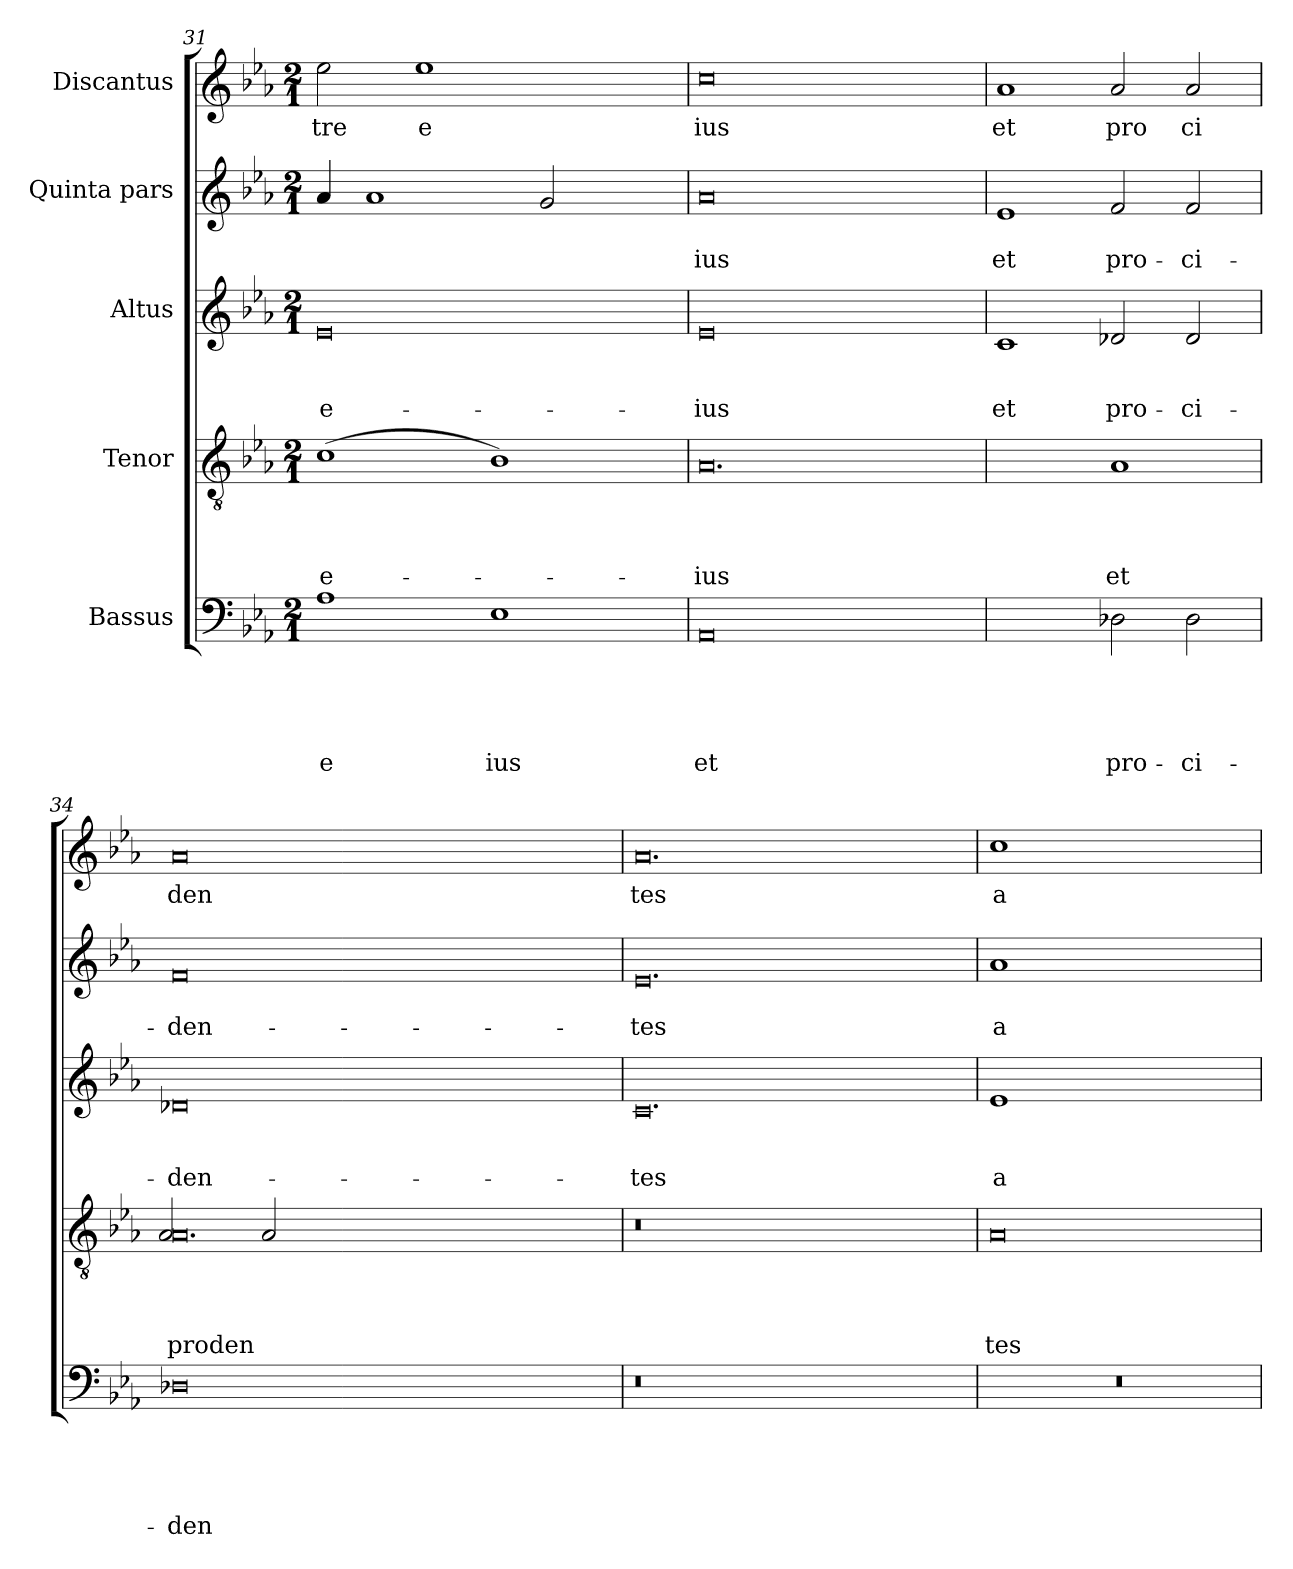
**kern	**text	**text	**text	**text	**text	**kern	**text	**text	**text	**text	**kern	**text	**text	**text	**kern	**text	**text	**kern	**text
*part5	*part5	*part5	*part5	*part5	*part5	*part4	*part4	*part4	*part4	*part4	*part3	*part3	*part3	*part3	*part2	*part2	*part2	*part1	*part1
*staff5	*staff5	*staff5	*staff5	*staff5	*staff5	*staff4	*staff4	*staff4	*staff4	*staff4	*staff3	*staff3	*staff3	*staff3	*staff2	*staff2	*staff2	*staff1	*staff1
*I"Bassus	*	*	*	*	*	*I"Tenor	*	*	*	*	*I"Altus	*	*	*	*I"Quinta pars	*	*	*I"Discantus	*
*clefF4	*	*	*	*	*	*clefGv2	*	*	*	*	*clefG2	*	*	*	*clefG2	*	*	*clefG2	*
*k[b-e-a-]	*	*	*	*	*	*k[b-e-a-]	*	*	*	*	*k[b-e-a-]	*	*	*	*k[b-e-a-]	*	*	*k[b-e-a-]	*
*E-:	*	*	*	*	*	*E-:	*	*	*	*	*E-:	*	*	*	*E-:	*	*	*E-:	*
*M2/1	*	*	*	*	*	*M2/1	*	*	*	*	*M2/1	*	*	*	*M2/1	*	*	*M2/1	*
=31	=31	=31	=31	=31	=31	=31	=31	=31	=31	=31	=31	=31	=31	=31	=31	=31	=31	=31	=31
!	!	!	!	!	!LO:LY:b	!	!	!	!	!LO:LY:b	!	!	!	!LO:LY:b	!	!	!	!	!LO:LY:b
1A-	.	.	.	.	e	(>1c	.	.	.	e-	0e-	.	.	e-	4a-/	.	.	2ee-\	tre
.	.	.	.	.	.	.	.	.	.	.	.	.	.	.	1a-	.	.	.	.
!	!	!	!	!	!	!	!	!	!	!	!	!	!	!	!	!	!	!	!LO:LY:b
.	.	.	.	.	.	.	.	.	.	.	.	.	.	.	.	.	.	1ee-	e
!	!	!	!	!	!LO:LY:b	!	!	!	!	!	!	!	!	!	!	!	!	!	!
1E-	.	.	.	.	ius	1B-)	.	.	.	.	.	.	.	.	.	.	.	.	.
.	.	.	.	.	.	.	.	.	.	.	.	.	.	.	2g/	.	.	.	.
.	.	.	.	.	.	.	.	.	.	.	.	.	.	.	.	.	.	2ryy	.
.	.	.	.	.	.	.	.	.	.	.	.	.	.	.	4ryy	.	.	.	.
!!LO:PB:g=z
=32	=32	=32	=32	=32	=32	=32	=32	=32	=32	=32	=32	=32	=32	=32	=32	=32	=32	=32	=32
!	!	!	!	!	!LO:LY:b	!	!	!	!	!LO:LY:b	!	!	!	!LO:LY:b	!	!	!LO:LY:b	!	!LO:LY:a
0AA-	.	.	.	.	et	0.A-	.	.	.	-ius	0e-	.	.	-ius	0a-	.	-ius	0cc	ius
1ryy	.	.	.	.	.	.	.	.	.	.	1ryy	.	.	.	1ryy	.	.	1ryy	.
=33	=33	=33	=33	=33	=33	=33	=33	=33	=33	=33	=33	=33	=33	=33	=33	=33	=33	=33	=33
!	!	!	!	!	!	!	!	!	!	!	!	!	!	!LO:LY:b	!	!	!LO:LY:b	!	!LO:LY:a
1ryy	.	.	.	.	.	1ryy	.	.	.	.	1c	.	.	et	1e-	.	et	1a-	et
!	!	!	!	!	!LO:LY:b	!	!	!	!	!LO:LY:b	!	!	!	!LO:LY:b	!	!	!LO:LY:b	!	!LO:LY:a
2D-X\	.	.	.	.	pro-	1A-	.	.	.	et	2d-X/	.	.	pro-	2f/	.	pro-	2a-/	pro
!	!	!	!	!	!LO:LY:b	!	!	!	!	!	!	!	!	!LO:LY:b	!	!	!LO:LY:b	!	!LO:LY:a
2D-\	.	.	.	.	-ci-	.	.	.	.	.	2d-/	.	.	-ci-	2f/	.	-ci-	2a-/	ci
=34	=34	=34	=34	=34	=34	=34	=34	=34	=34	=34	=34	=34	=34	=34	=34	=34	=34	=34	=34
!	!	!	!	!	!LO:LY:b	!	!	!	!	!LO:LY:b	!	!	!	!LO:LY:b	!	!	!LO:LY:b	!	!LO:LY:a
*	*	*	*	*	*	*^	*	*	*	*	*	*	*	*	*	*	*	*	*
0D-X	.	.	.	.	-den-	0.A-	2A-/	.	.	.	proden	0d-X	.	.	-den-	0f	.	-den-	0a-	den
.	.	.	.	.	.	.	2A-/	.	.	.	.	.	.	.	.	.	.	.	.	.
.	.	.	.	.	.	.	0ryy	.	.	.	.	.	.	.	.	.	.	.	.	.
1ryy	.	.	.	.	.	.	.	.	.	.	.	1ryy	.	.	.	1ryy	.	.	1ryy	.
*	*	*	*	*	*	*v	*v	*	*	*	*	*	*	*	*	*	*	*	*	*
=35	=35	=35	=35	=35	=35	=35	=35	=35	=35	=35	=35	=35	=35	=35	=35	=35	=35	=35	=35
!	!	!	!	!	!	!	!	!	!	!	!	!	!	!LO:LY:b	!	!	!LO:LY:b	!	!LO:LY:a
0r	.	.	.	.	.	0r	.	.	.	.	0.c	.	.	-tes	0.e-	.	-tes	0.a-	tes
1ryy	.	.	.	.	.	1ryy	.	.	.	.	.	.	.	.	.	.	.	.	.
=36	=36	=36	=36	=36	=36	=36	=36	=36	=36	=36	=36	=36	=36	=36	=36	=36	=36	=36	=36
!	!	!	!	!	!	!	!	!	!	!LO:LY:b	!	!	!	!LO:LY:b	!	!	!LO:LY:b	!	!LO:LY:a
0r	.	.	.	.	.	0A-	.	.	.	tes	1e-	.	.	a-	1a-	.	a-	1cc	a
.	.	.	.	.	.	.	.	.	.	.	1ryy	.	.	.	1ryy	.	.	1ryy	.
=	=	=	=	=	=	=	=	=	=	=	=	=	=	=	=	=	=	=	=
*-	*-	*-	*-	*-	*-	*-	*-	*-	*-	*-	*-	*-	*-	*-	*-	*-	*-	*-	*-
